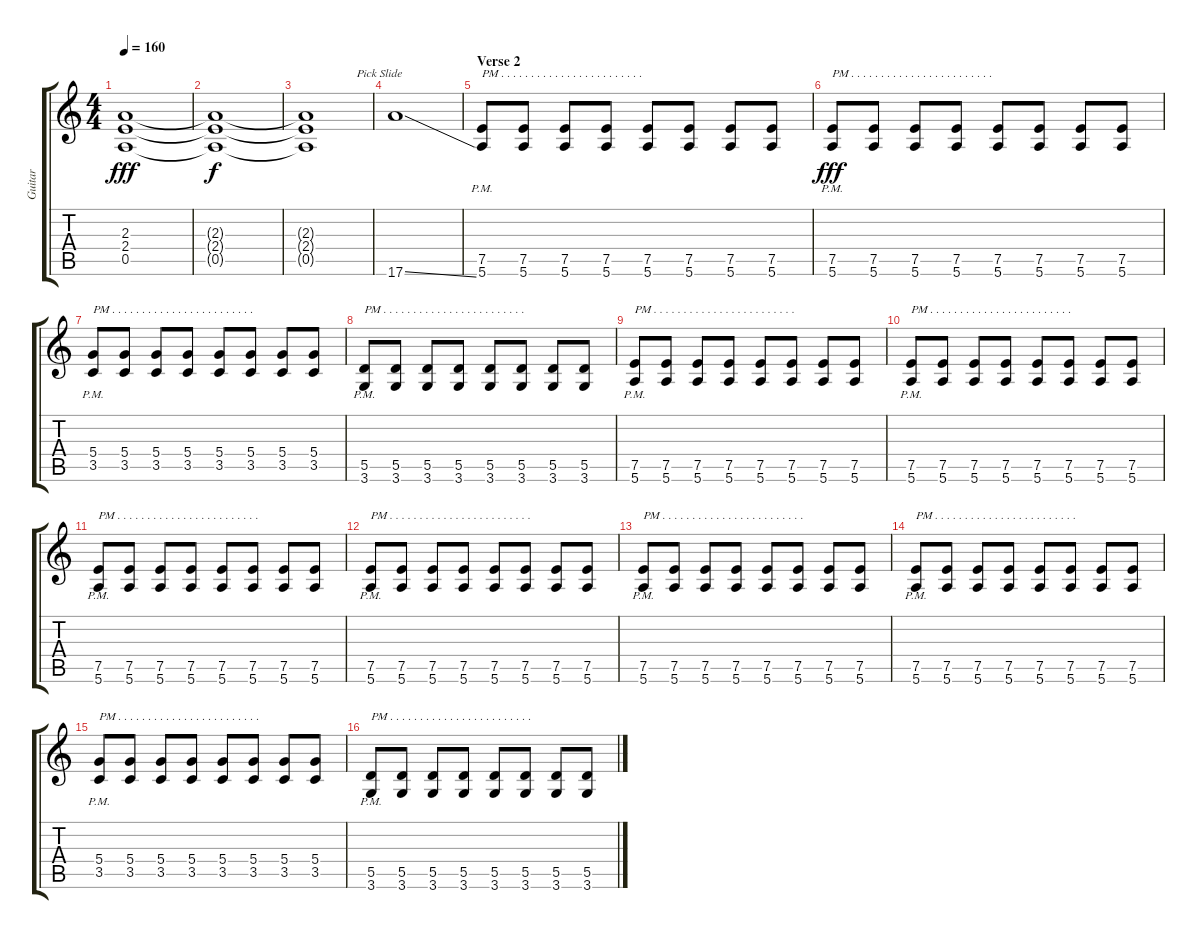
\track ("Guitar" "Guitar") {instrument distortionguitar}
\staff {score tabs}
\tuning (E4 B3 G3 D3 A2 E2) {hide}
\ts (4 4)
\tempo 160
\clef g2
\ks c
(2.3 2.4 0.5).1{dy fff} |
(2.3{t} 2.4{t} 0.5{t}).1{dy f} |
(2.3{t} 2.4{t} 0.5{t}).1{txt "                 Pick Slide"} |
17.6{ss}.1 |
\section ("" "Verse 2")
(7.5 5.6{pm}).8{txt "PM . . . . . . . . . . . . . . . . . . . . . . . ."} (7.5 5.6).8 (7.5 5.6).8 (7.5 5.6).8 (7.5 5.6).8 (7.5 5.6).8 (7.5 5.6).8 (7.5 5.6).8 |
(7.5{pm} 5.6).8{txt "PM . . . . . . . . . . . . . . . . . . . . . . . ." dy fff} (7.5 5.6).8 (7.5 5.6).8 (7.5 5.6).8 (7.5 5.6).8 (7.5 5.6).8 (7.5 5.6).8 (7.5 5.6).8 |
(5.4 3.5{pm}).8{txt "PM . . . . . . . . . . . . . . . . . . . . . . . ."} (5.4 3.5).8 (5.4 3.5).8 (5.4 3.5).8 (5.4 3.5).8 (5.4 3.5).8 (5.4 3.5).8 (5.4 3.5).8 |
(5.5 3.6{pm}).8{txt "PM . . . . . . . . . . . . . . . . . . . . . . . ."} (5.5 3.6).8 (5.5 3.6).8 (5.5 3.6).8 (5.5 3.6).8 (5.5 3.6).8 (5.5 3.6).8 (5.5 3.6).8 |
(7.5 5.6{pm}).8{txt "PM . . . . . . . . . . . . . . . . . . . . . . . ."} (7.5 5.6).8 (7.5 5.6).8 (7.5 5.6).8 (7.5 5.6).8 (7.5 5.6).8 (7.5 5.6).8 (7.5 5.6).8 |
(7.5 5.6{pm}).8{txt "PM . . . . . . . . . . . . . . . . . . . . . . . ."} (7.5 5.6).8 (7.5 5.6).8 (7.5 5.6).8 (7.5 5.6).8 (7.5 5.6).8 (7.5 5.6).8 (7.5 5.6).8 |
(7.5{pm} 5.6).8{txt "PM . . . . . . . . . . . . . . . . . . . . . . . ."} (7.5 5.6).8 (7.5 5.6).8 (7.5 5.6).8 (7.5 5.6).8 (7.5 5.6).8 (7.5 5.6).8 (7.5 5.6).8 |
(7.5{pm} 5.6).8{txt "PM . . . . . . . . . . . . . . . . . . . . . . . ."} (7.5 5.6).8 (7.5 5.6).8 (7.5 5.6).8 (7.5 5.6).8 (7.5 5.6).8 (7.5 5.6).8 (7.5 5.6).8 |
(7.5{pm} 5.6).8{txt "PM . . . . . . . . . . . . . . . . . . . . . . . ."} (7.5 5.6).8 (7.5 5.6).8 (7.5 5.6).8 (7.5 5.6).8 (7.5 5.6).8 (7.5 5.6).8 (7.5 5.6).8 |
(7.5 5.6{pm}).8{txt "PM . . . . . . . . . . . . . . . . . . . . . . . ."} (7.5 5.6).8 (7.5 5.6).8 (7.5 5.6).8 (7.5 5.6).8 (7.5 5.6).8 (7.5 5.6).8 (7.5 5.6).8 |
(5.4 3.5{pm}).8{txt "PM . . . . . . . . . . . . . . . . . . . . . . . ."} (5.4 3.5).8 (5.4 3.5).8 (5.4 3.5).8 (5.4 3.5).8 (5.4 3.5).8 (5.4 3.5).8 (5.4 3.5).8 |
(5.5 3.6{pm}).8{txt "PM . . . . . . . . . . . . . . . . . . . . . . . ."} (5.5 3.6).8 (5.5 3.6).8 (5.5 3.6).8 (5.5 3.6).8 (5.5 3.6).8 (5.5 3.6).8 (5.5 3.6).8
